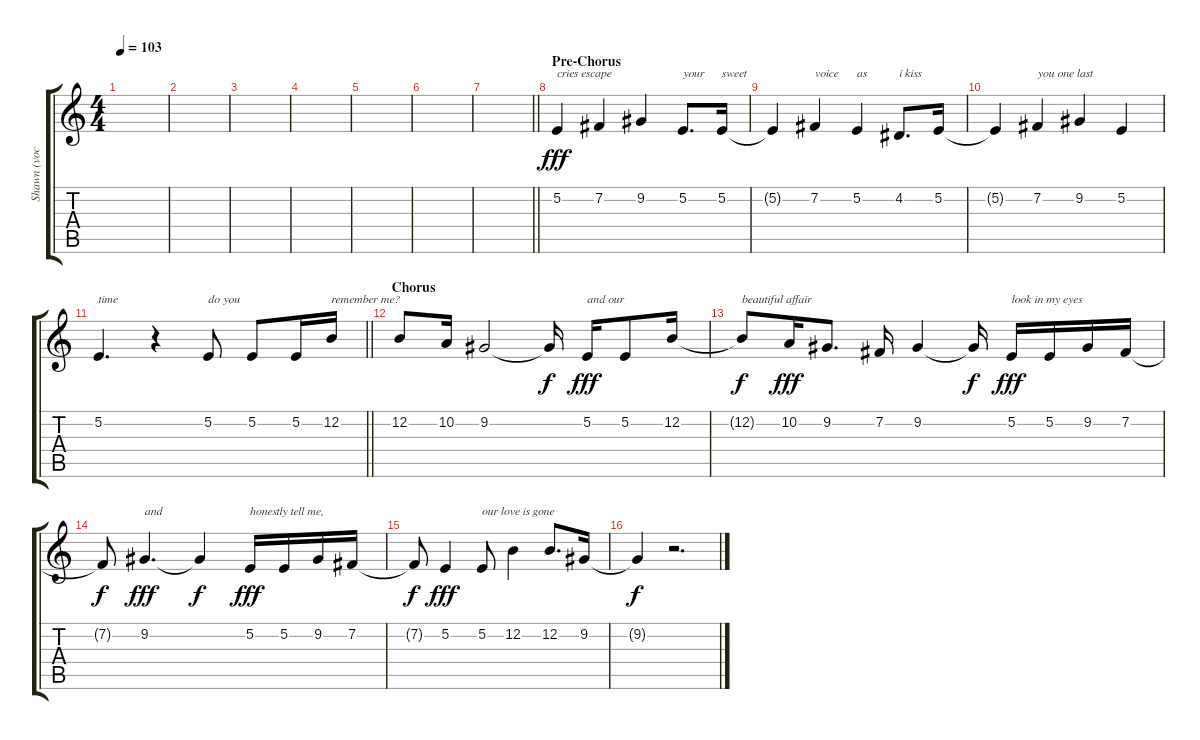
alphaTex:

\track ("Shawn (vocals)" "Shawn (voc") {instrument clarinet}
\staff {score tabs}
\tuning (E4 B3 G3 D3 A2 E2) {hide}
\ts (4 4)
\tempo 103
\clef g2
\ks c
|
|
|
|
|
|
\barLineRight lightlight
|
\section ("" "Pre-Chorus")
5.2.4{txt "cries escape" dy fff} 7.2.4 9.2.4 5.2.8{d txt "your"} 5.2.16{txt "sweet"} |
5.2{t}.4 7.2.4{txt "voice"} 5.2.4{txt "as"} 4.2.8{d txt "i kiss"} 5.2.16 |
5.2{t}.4 7.2.4{txt "you one last"} 9.2.4 5.2.4 |
\barLineRight lightlight
5.2.4{d txt "time"} r.4 5.2.8{txt "do you "} 5.2.8 5.2.16 12.2.16{txt "remember me?"} |
\section ("" "Chorus")
12.2.8 10.2.16 9.2.2 9.2{t}.16{dy f} 5.2.16{txt "and our" dy fff} 5.2.8 12.2.16 |
12.2{t}.8{txt "beautiful affair" dy f} 10.2.16{dy fff} 9.2.8{d} 7.2.16 9.2.4 9.2{t}.16{dy f} 5.2.16{txt "look in my eyes" dy fff} 5.2.16 9.2.16 7.2.16 |
7.2{t}.8{dy f} 9.2.4{d txt "and" dy fff} 9.2{t}.4{dy f} 5.2.16{txt "honestly tell me, " dy fff} 5.2.16 9.2.16 7.2.16 |
7.2{t}.8{dy f} 5.2.4{dy fff} 5.2.8{txt "our love is gone"} 12.2.4 12.2.8{d} 9.2.16 |
9.2{t}.4{dy f} r.2{d}
